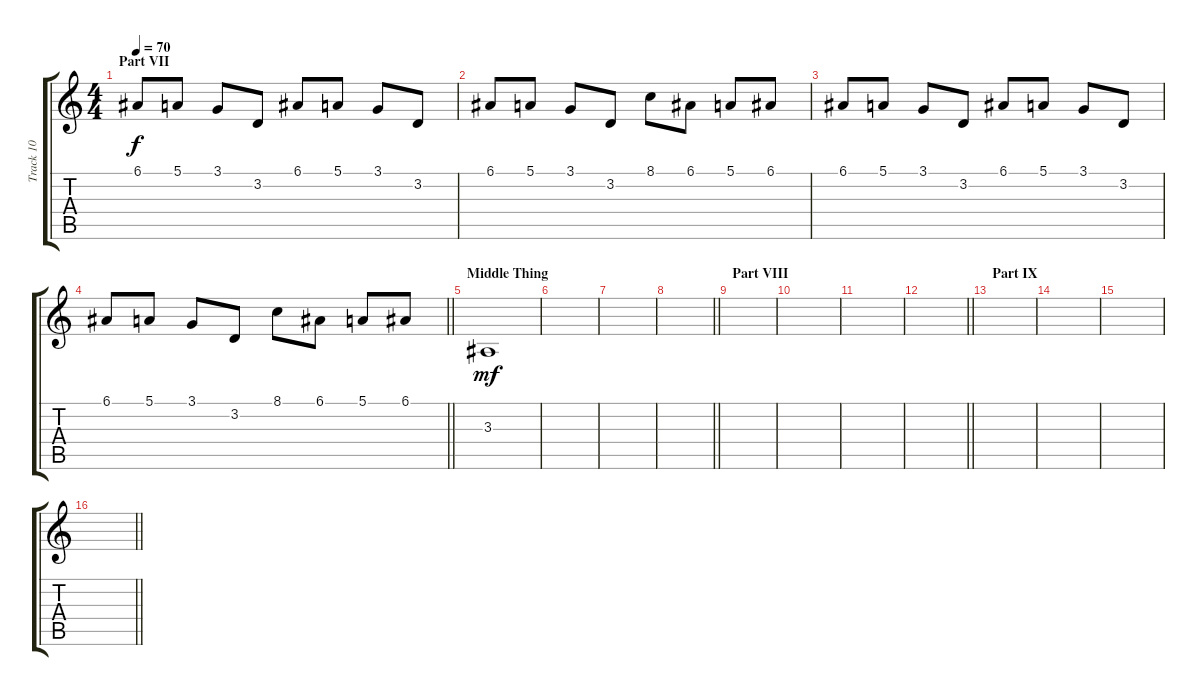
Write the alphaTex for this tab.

\track ("Track 10" "Track 10") {instrument orchestralharp}
\staff {score tabs}
\tuning (E4 B3 G3 D3 A2 E2) {hide}
\ts (4 4)
\section ("" "Part VII")
\tempo 70
\clef g2
\ks c
6.1.8{dy f} 5.1.8 3.1.8 3.2.8 6.1.8 5.1.8 3.1.8 3.2.8 |
6.1.8 5.1.8 3.1.8 3.2.8 8.1.8 6.1.8 5.1.8 6.1.8 |
6.1.8 5.1.8 3.1.8 3.2.8 6.1.8 5.1.8 3.1.8 3.2.8 |
\barLineRight lightlight
6.1.8 5.1.8 3.1.8 3.2.8 8.1.8 6.1.8 5.1.8 6.1.8 |
\section ("" "Middle Thing")
3.3.1{dy mf} |
|
|
\barLineRight lightlight
|
\section ("" "Part VIII")
|
|
|
\barLineRight lightlight
|
\section ("" "Part IX")
|
|
|
\barLineRight lightlight
